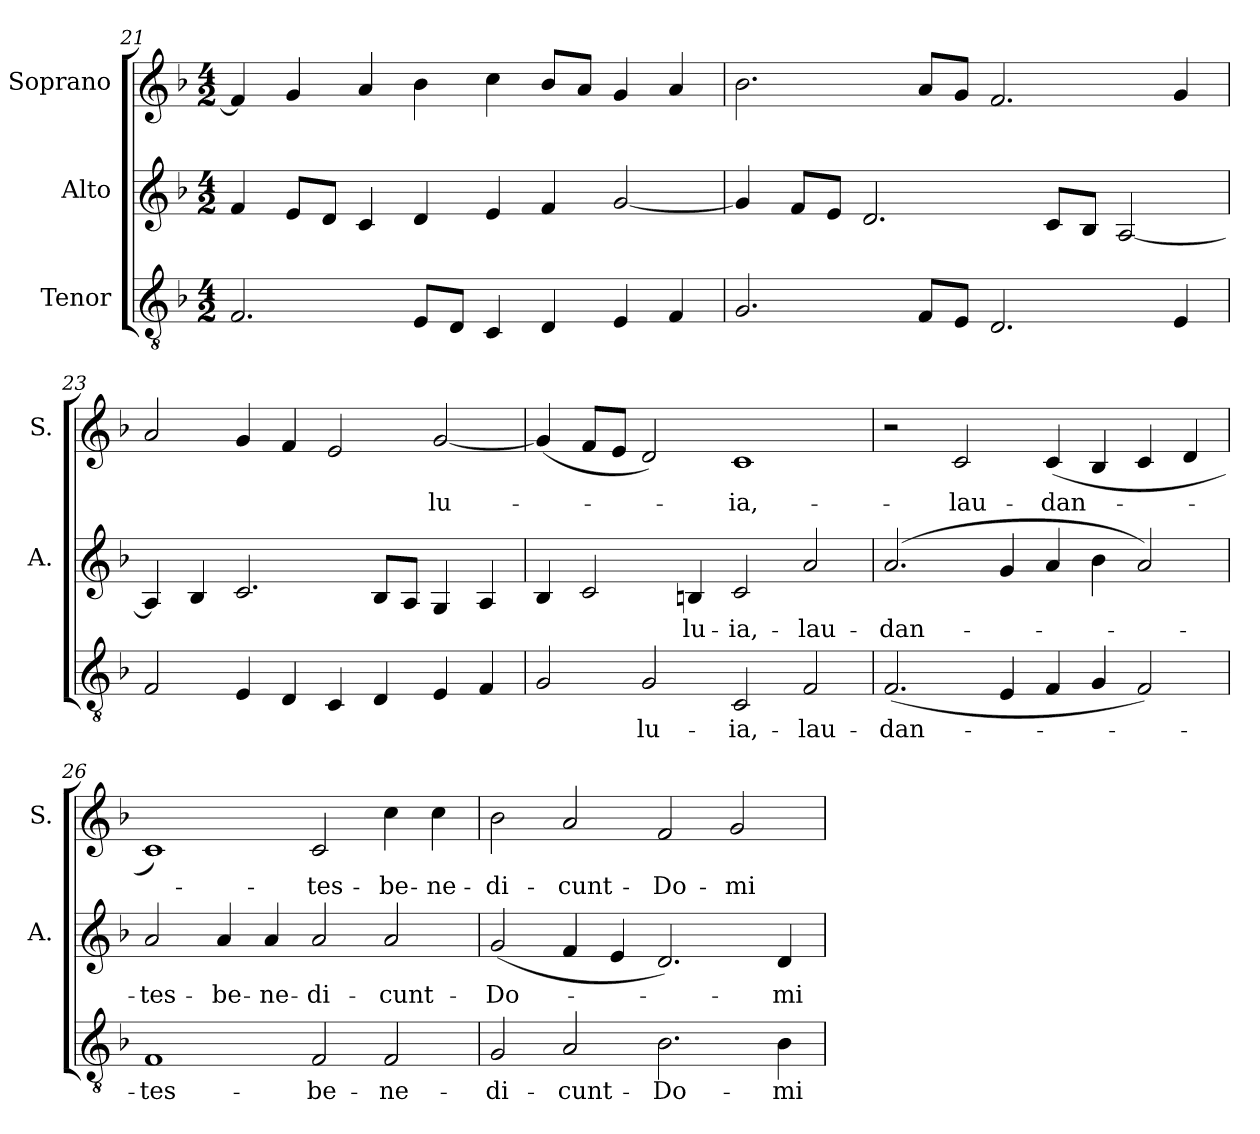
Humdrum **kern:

**kern	**text	**kern	**text	**kern	**text
*part3	*part3	*part2	*part2	*part1	*part1
*staff3	*staff3	*staff2	*staff2	*staff1	*staff1
*I"Tenor	*	*I"Alto	*	*I"Soprano	*
*	*	*I'A.	*	*I'S.	*
*clefGv2	*	*clefG2	*	*clefG2	*
*ITrd7c12	*	*	*	*	*
*k[b-]	*	*k[b-]	*	*k[b-]	*
*F:	*	*F:	*	*F:	*
*M4/2	*	*M4/2	*	*M4/2	*
=21	=21	=21	=21	=21	=21
2.FFi/	.	4fi/	.	4fi/]	.
.	.	8ei/L	.	4gi/	.
.	.	8di/J	.	.	.
.	.	4ci/	.	4ai/	.
8EEi/L	.	4di/	.	4b-i\	.
8DDi/J	.	.	.	.	.
4CCi/	.	4ei/	.	4cci\	.
4DDi/	.	4fi/	.	8b-i/L	.
.	.	.	.	8ai/J	.
4EEi/	.	[2gi/	.	4gi/	.
4FFi/	.	.	.	4ai/	.
=22	=22	=22	=22	=22	=22
2.GGi/	.	4gi/]	.	2.b-i\	.
.	.	8fi/L	.	.	.
.	.	8ei/J	.	.	.
.	.	2.di/	.	.	.
8FFi/L	.	.	.	8ai/L	.
8EEi/J	.	.	.	8gi/J	.
2.DDi/	.	.	.	2.fi/	.
.	.	8ci/L	.	.	.
.	.	8B-i/J	.	.	.
.	.	[2Ai/	.	.	.
4EEi/	.	.	.	4gi/	.
=23	=23	=23	=23	=23	=23
2FFi/	.	4Ai/]	.	2ai/	.
.	.	4B-i/	.	.	.
4EEi/	.	2.ci/	.	4gi/	.
4DDi/	.	.	.	4fi/	.
4CCi/	.	.	.	2ei/	.
4DDi/	.	8B-i/L	.	.	.
.	.	8Ai/J	.	.	.
!	!	!	!	!	!LO:LY:b:color=#000000
4EEi/	.	4Gi/	.	[2gi/	-lu-
4FFi/	.	4Ai/	.	.	.
!!LO:LB:g=z
=24	=24	=24	=24	=24	=24
2GGi/	.	4B-i/	.	(4gi/]	.
.	.	2ci/	.	8fi/L	.
.	.	.	.	8ei/J	.
!	!LO:LY:b:color=#000000	!	!	!	!
2GGi/	-lu-	.	.	2di/)	.
!	!	!	!LO:LY:b:color=#000000	!	!
.	.	4Bni/	-lu-	.	.
!	!LO:LY:b:color=#000000	!	!	!	!
!	!	!	!LO:LY:b:color=#000000	!	!
!	!	!	!	!	!LO:LY:b:color=#000000
2CCi/	-ia,-	2ci/	-ia,-	1ci	-ia,-
!	!LO:LY:b:color=#000000	!	!	!	!
!	!	!	!LO:LY:b:color=#000000	!	!
2FFi/	-lau-	2ai/	-lau-	.	.
=25	=25	=25	=25	=25	=25
!	!LO:LY:b:color=#000000	!	!	!	!
!	!	!	!LO:LY:b:color=#000000	!	!
(2.FFi/	-dan-	(2.ai/	-dan-	2r	.
!	!	!	!	!	!LO:LY:b:color=#000000
.	.	.	.	2ci/	-lau-
4EEi/	.	4gi/	.	.	.
!	!	!	!	!	!LO:LY:b:color=#000000
4FFi/	.	4ai/	.	(4ci/	-dan-
4GGi/	.	4b-i\	.	4B-i/	.
2FFi/)	.	2ai/)	.	4ci/	.
.	.	.	.	4di/	.
=26	=26	=26	=26	=26	=26
!	!LO:LY:b:color=#000000	!	!	!	!
!	!	!	!LO:LY:b:color=#000000	!	!
1FFi	-tes-	2ai/	-tes-	1ci)	.
!	!	!	!LO:LY:b:color=#000000	!	!
.	.	4ai/	-be-	.	.
!	!	!	!LO:LY:b:color=#000000	!	!
.	.	4ai/	-ne-	.	.
!	!LO:LY:b:color=#000000	!	!	!	!
!	!	!	!LO:LY:b:color=#000000	!	!
!	!	!	!	!	!LO:LY:b:color=#000000
2FFi/	-be-	2ai/	-di-	2ci/	-tes-
!	!LO:LY:b:color=#000000	!	!	!	!
!	!	!	!LO:LY:b:color=#000000	!	!
!	!	!	!	!	!LO:LY:b:color=#000000
2FFi/	-ne-	2ai/	-cunt-	4cci\	-be-
!	!	!	!	!	!LO:LY:b:color=#000000
.	.	.	.	4cci\	-ne-
=27	=27	=27	=27	=27	=27
!	!LO:LY:b:color=#000000	!	!	!	!
!	!	!	!LO:LY:b:color=#000000	!	!
!	!	!	!	!	!LO:LY:b:color=#000000
2GGi/	-di-	(2gi/	-Do-	2b-i\	-di-
!	!LO:LY:b:color=#000000	!	!	!	!
!	!	!	!	!	!LO:LY:b:color=#000000
2AAi/	-cunt-	4fi/	.	2ai/	-cunt-
.	.	4ei/	.	.	.
!	!LO:LY:b:color=#000000	!	!	!	!
!	!	!	!	!	!LO:LY:b:color=#000000
2.BB-i\	-Do-	2.di/)	.	2fi/	-Do-
!	!	!	!	!	!LO:LY:b:color=#000000
.	.	.	.	2gi/	-mi-
!	!LO:LY:b:color=#000000	!	!	!	!
!	!	!	!LO:LY:b:color=#000000	!	!
4BB-i\	-mi-	4di/	-mi-	.	.
=	=	=	=	=	=
*-	*-	*-	*-	*-	*-
